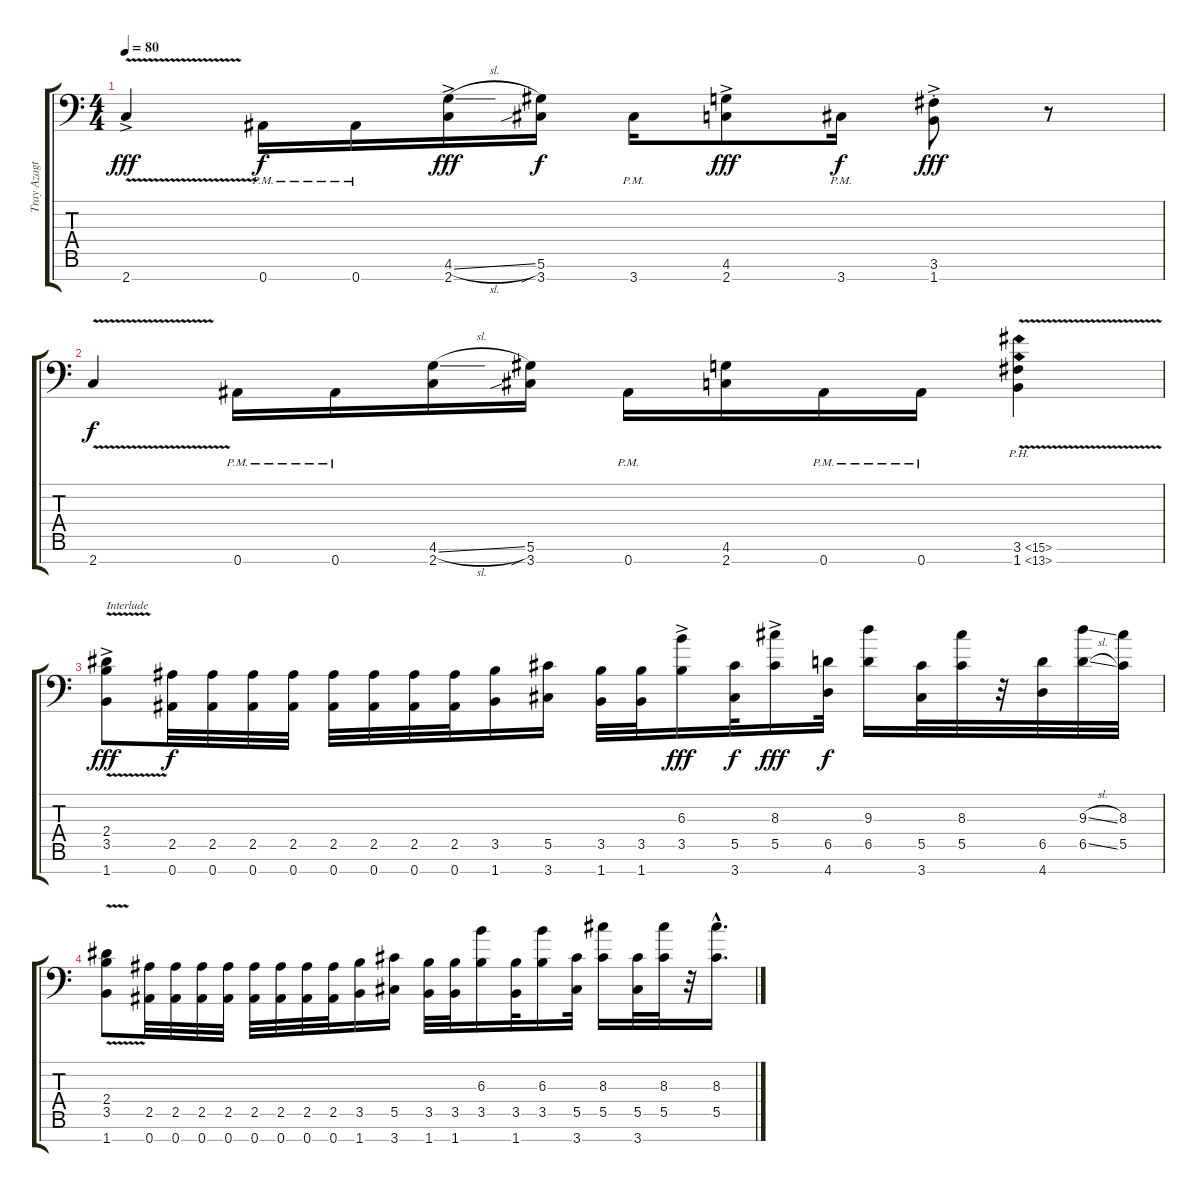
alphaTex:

\track ("Tray Azagtot" "Tray Azagt") {instrument distortionguitar}
\staff {score tabs}
\tuning (Eb4 Bb3 F3 Db3 Ab2 Eb2 Bb1) {hide}
\ts (4 4)
\tempo 80
\clef f4
\ks c
2.7{v ac}.4{dy fff} 0.7{pm}.16{dy f} 0.7{pm}.16 (4.6{sl ac} 2.7{ac}).16{dy fff} (5.6 3.7{sib}).16{dy f} 3.7{pm}.16 (4.6{ac} 2.7{ac}).8{dy fff} 3.7{pm}.16{dy f} (3.6{ac st} 1.7{ac st}).8{dy fff} r.8 |
2.7{v}.4{dy f} 0.7{pm}.16 0.7{pm}.16 (4.6{sl} 2.7).16 (5.6 3.7{sib}).16 0.7{pm}.16 (4.6 2.7).16 0.7{pm}.16 0.7{pm}.16 (3.6{ph 12 v} 1.7{ph 12 v}).4 |
(2.4{v ac} 3.5{ac} 1.7{ac}).8{txt "Interlude" dy fff} (2.5 0.7).32{dy f} (2.5 0.7).32 (2.5 0.7).32 (2.5 0.7).32 (2.5 0.7).32 (2.5 0.7).32 (2.5 0.7).32 (2.5 0.7).32 (3.5 1.7).16 (5.5 3.7).16 (3.5 1.7).32 (3.5 1.7).32 (6.3{ac} 3.5{ac}).16{dy fff} (5.5 3.7).32{dy f} (8.3{ac} 5.5{ac}).16{dy fff} (6.5 4.7).32{dy f} (9.3 6.5).16 (5.5 3.7).32 (8.3 5.5).32 r.32 (6.5 4.7).32 (9.3{sl} 6.5{sl}).32 (8.3 5.5).32 |
(2.4 3.5{v} 1.7).8 (2.5 0.7).32 (2.5 0.7).32 (2.5 0.7).32 (2.5 0.7).32 (2.5 0.7).32 (2.5 0.7).32 (2.5 0.7).32 (2.5 0.7).32 (3.5 1.7).16 (5.5 3.7).16 (3.5 1.7).32 (3.5 1.7).32 (6.3 3.5).16 (3.5 1.7).32 (6.3 3.5).16 (5.5 3.7).32 (8.3 5.5).16 (5.5 3.7).32 (8.3 5.5).32 r.32 (8.3{hac} 5.5{hac}).16{d}
